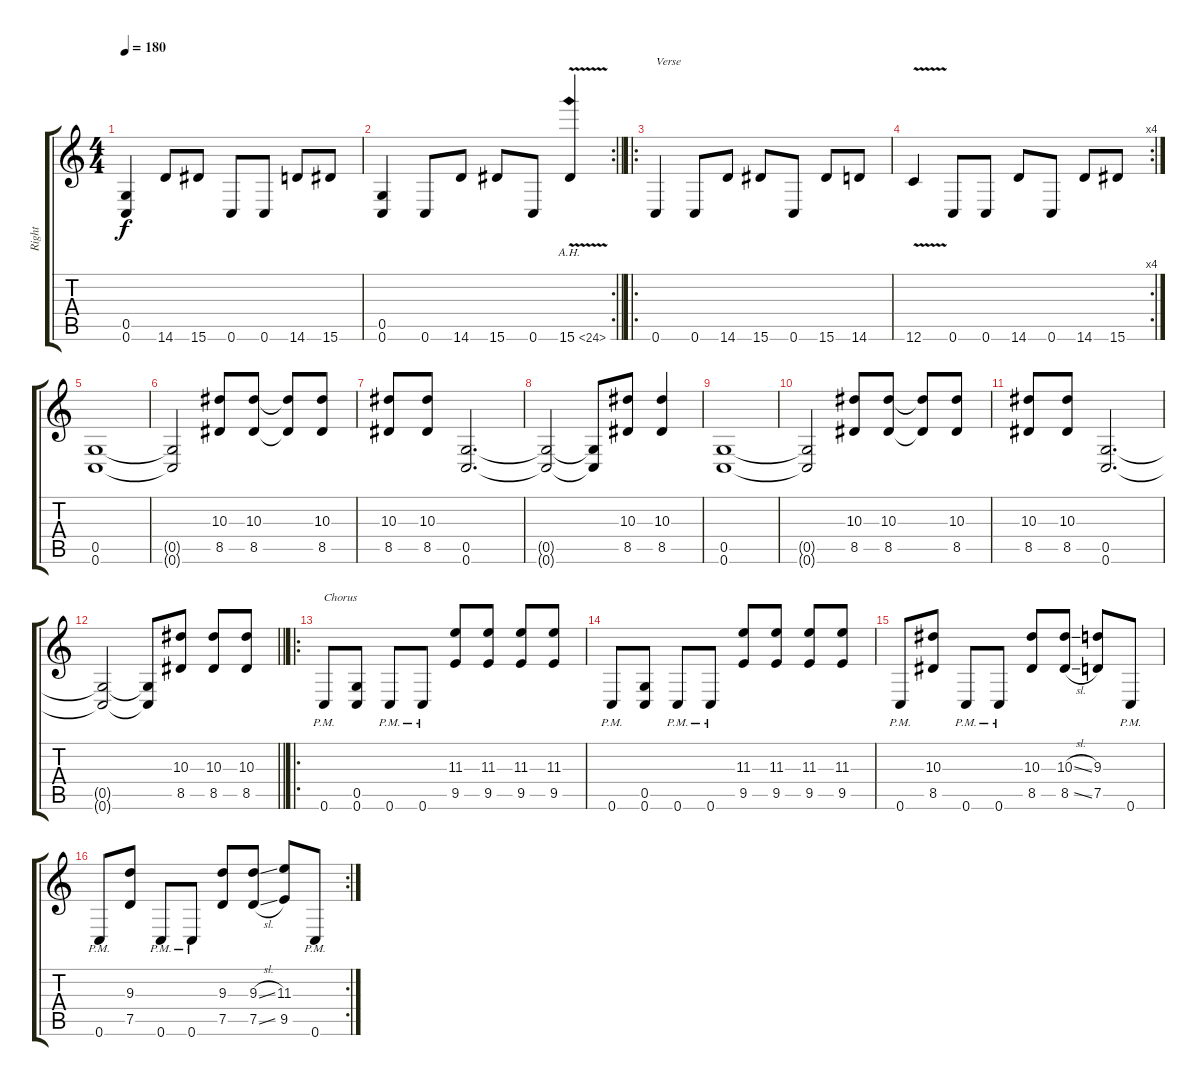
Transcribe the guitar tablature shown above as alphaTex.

\track ("Right" "Right") {instrument acousticguitarsteel}
\staff {score tabs}
\tuning (D4 A3 F3 C3 G2 C2) {hide}
\ts (4 4)
\tempo 180
\clef g2
\ks c
(0.5 0.6).4{dy f} 14.6.8 15.6.8 0.6.8 0.6.8 14.6.8 15.6.8 |
\rc 2
\barLineRight lightlight
(0.5 0.6).4 0.6.8 14.6.8 15.6.8 0.6.8 15.6{ah 9 v}.4 |
\ro
0.6.4{txt "Verse"} 0.6.8 14.6.8 15.6.8 0.6.8 15.6.8 14.6.8 |
\rc 4
12.6{v}.4 0.6.8 0.6.8 14.6.8 0.6.8 14.6.8 15.6.8 |
(0.5 0.6).1 |
(0.5{t} 0.6{t}).2 (10.3 8.5).8 (10.3 8.5).8 (10.3{t} 8.5{t}).8 (10.3 8.5).8 |
(10.3 8.5).8 (10.3 8.5).8 (0.5 0.6).2{d} |
(0.5{t} 0.6{t}).2 (0.5{t} 0.6{t}).8 (10.3 8.5).8 (10.3 8.5).4 |
(0.5 0.6).1 |
(0.5{t} 0.6{t}).2 (10.3 8.5).8 (10.3 8.5).8 (10.3{t} 8.5{t}).8 (10.3 8.5).8 |
(10.3 8.5).8 (10.3 8.5).8 (0.5 0.6).2{d} |
\barLineRight lightlight
(0.5{t} 0.6{t}).2 (0.5{t} 0.6{t}).8 (10.3 8.5).8 (10.3 8.5).8 (10.3 8.5).8 |
\ro
0.6{pm}.8{txt "Chorus"} (0.5 0.6).8 0.6{pm}.8 0.6{pm}.8 (11.3 9.5).8 (11.3 9.5).8 (11.3 9.5).8 (11.3 9.5).8 |
0.6{pm}.8 (0.5 0.6).8 0.6{pm}.8 0.6{pm}.8 (11.3 9.5).8 (11.3 9.5).8 (11.3 9.5).8 (11.3 9.5).8 |
0.6{pm}.8 (10.3 8.5).8 0.6{pm}.8 0.6{pm}.8 (10.3 8.5).8 (10.3{sl} 8.5{sl}).8 (9.3 7.5).8 0.6{pm}.8 |
\rc 2
0.6{pm}.8 (9.3 7.5).8 0.6{pm}.8 0.6{pm}.8 (9.3 7.5).8 (9.3{sl} 7.5{sl}).8 (11.3 9.5).8 0.6{pm}.8
